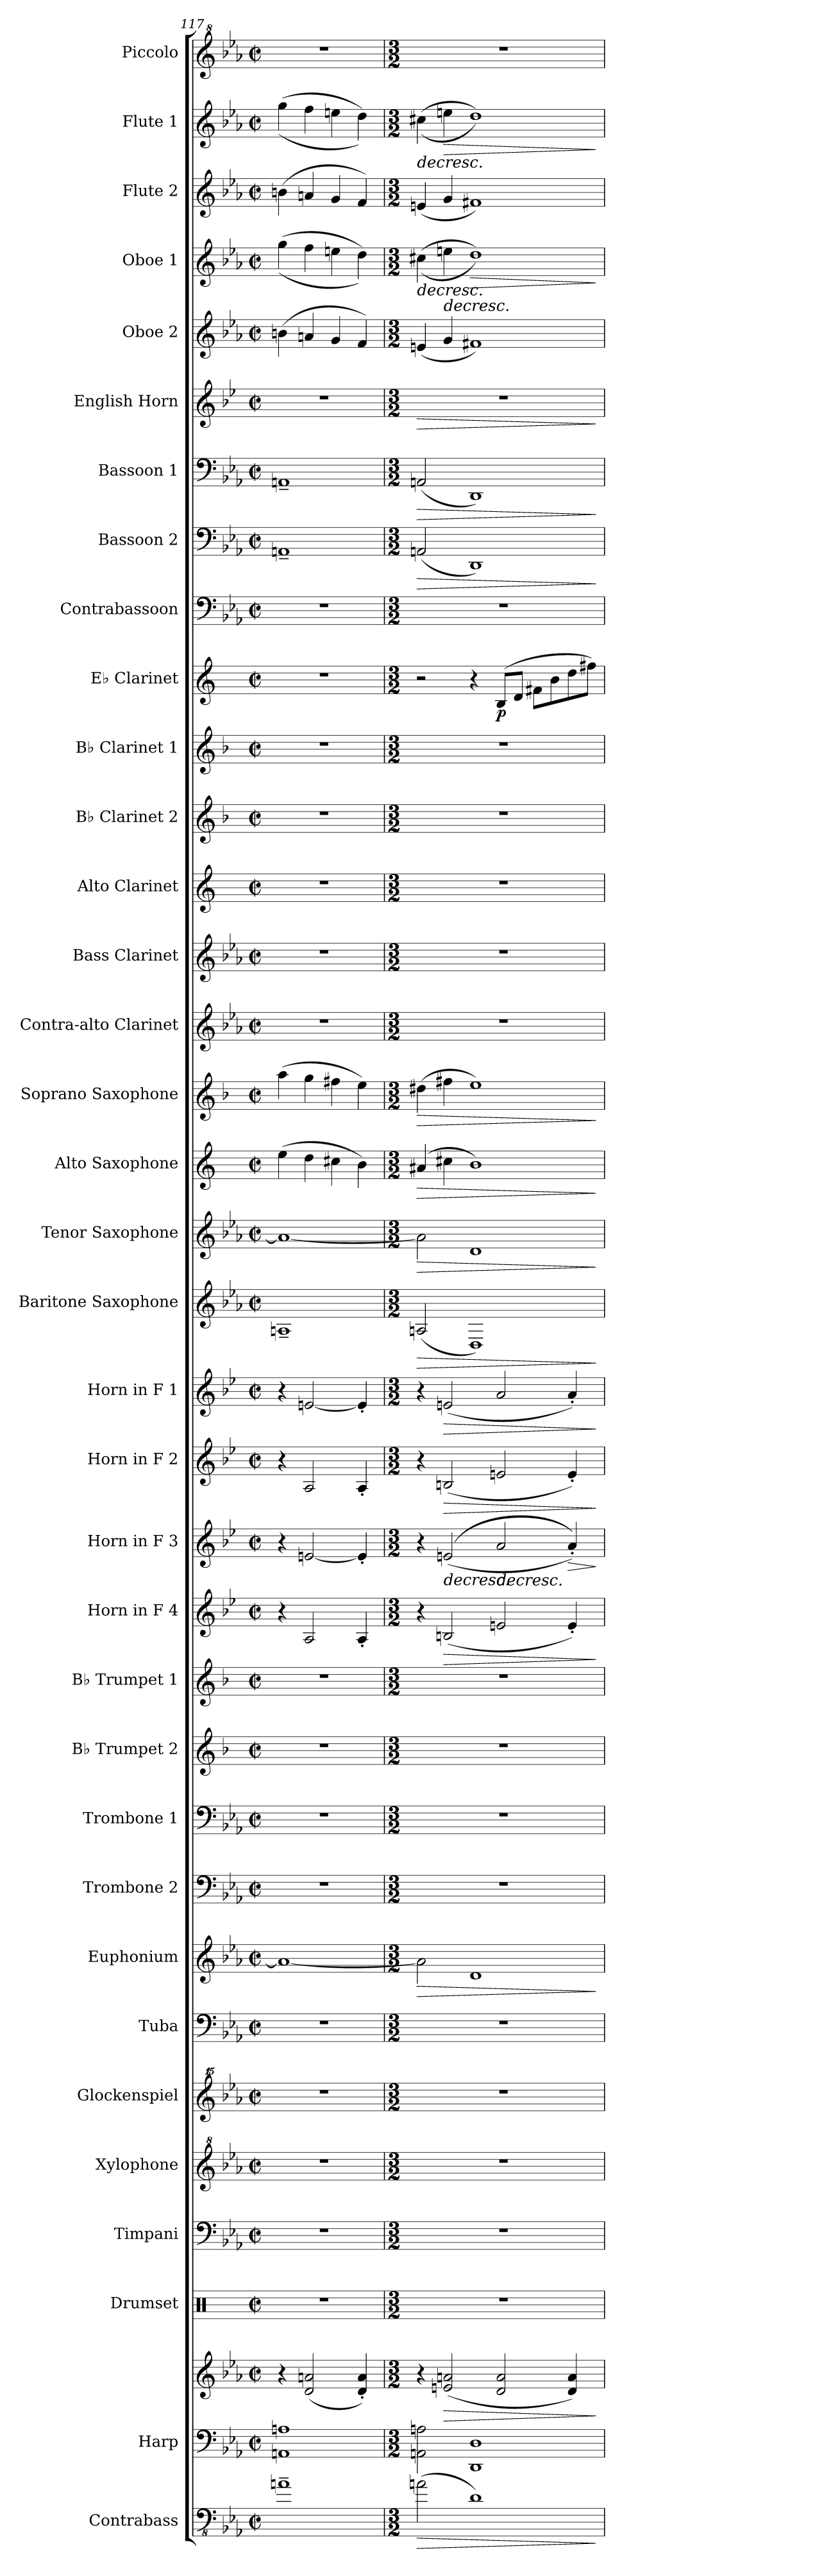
**kern	**dynam	**kern	**kern	**dynam	**kern	**kern	**kern	**kern	**kern	**kern	**dynam	**kern	**kern	**kern	**kern	**kern	**dynam	**kern	**dynam	**kern	**dynam	**kern	**dynam	**kern	**dynam	**kern	**dynam	**kern	**dynam	**kern	**dynam	**kern	**kern	**kern	**kern	**kern	**kern	**dynam	**kern	**kern	**dynam	**kern	**dynam	**kern	**dynam	**kern	**kern	**dynam	**kern	**kern	**dynam	**kern
*part35	*part35	*part34	*part34	*part34	*part33	*part32	*part31	*part30	*part29	*part28	*part28	*part27	*part26	*part25	*part24	*part23	*part23	*part22	*part22	*part21	*part21	*part20	*part20	*part19	*part19	*part18	*part18	*part17	*part17	*part16	*part16	*part15	*part14	*part13	*part12	*part11	*part10	*part10	*part9	*part8	*part8	*part7	*part7	*part6	*part6	*part5	*part4	*part4	*part3	*part2	*part2	*part1
*staff36	*staff36	*staff35	*staff34	*staff34/35	*staff33	*staff32	*staff31	*staff30	*staff29	*staff28	*staff28	*staff27	*staff26	*staff25	*staff24	*staff23	*staff23	*staff22	*staff22	*staff21	*staff21	*staff20	*staff20	*staff19	*staff19	*staff18	*staff18	*staff17	*staff17	*staff16	*staff16	*staff15	*staff14	*staff13	*staff12	*staff11	*staff10	*staff10	*staff9	*staff8	*staff8	*staff7	*staff7	*staff6	*staff6	*staff5	*staff4	*staff4	*staff3	*staff2	*staff2	*staff1
*I"Contrabass	*	*I"Harp	*	*	*I"Drumset	*I"Timpani	*I"Xylophone	*I"Glockenspiel	*I"Tuba	*I"Euphonium	*	*I"Trombone 2	*I"Trombone 1	*I"B♭ Trumpet 2	*I"B♭ Trumpet 1	*I"Horn in F 4	*	*I"Horn in F 3	*	*I"Horn in F 2	*	*I"Horn in F 1	*	*I"Baritone Saxophone	*	*I"Tenor Saxophone	*	*I"Alto Saxophone	*	*I"Soprano Saxophone	*	*I"Contra-alto Clarinet	*I"Bass Clarinet	*I"Alto Clarinet	*I"B♭ Clarinet 2	*I"B♭ Clarinet 1	*I"E♭ Clarinet	*	*I"Contrabassoon	*I"Bassoon 2	*	*I"Bassoon 1	*	*I"English Horn	*	*I"Oboe 2	*I"Oboe 1	*	*I"Flute 2	*I"Flute 1	*	*I"Piccolo
*I'Cb.	*	*I'Hrp.	*	*	*I'Drs.	*I'Timp.	*I'Xyl.	*I'Glk.	*I'Tba.	*I'Euph.	*	*I'Tbn. 2	*I'Tbn. 1	*I'B♭ Tpt. 2	*I'B♭ Tpt. 1	*I'Hn. 4	*	*I'Hn. 3	*	*I'Hn. 2	*	*I'Hn. 1	*	*I'Bar. Sax.	*	*I'T. Sax.	*	*I'A. Sax.	*	*I'S. Sax.	*	*I'C-a. Cl.	*I'B. Cl.	*I'A. Cl.	*I'B♭ Cl. 2	*I'B♭ Cl. 1	*I'E♭ Cl.	*	*I'Cbsn.	*I'Bsn. 2	*	*I'Bsn. 1	*	*I'E. Hn.	*	*I'Ob. 2	*I'Ob. 1	*	*I'Fl. 2	*I'Fl. 1	*	*I'Picc.
*clefFv4	*	*clefF4	*clefG2	*	*clefX	*clefF4	*clefG^2	*clefG^^2	*clefF4	*clefG2	*	*clefF4	*clefF4	*clefG2	*clefG2	*clefG2	*	*clefG2	*	*clefG2	*	*clefG2	*	*clefG2	*	*clefG2	*	*clefG2	*	*clefG2	*	*clefG2	*clefG2	*clefG2	*clefG2	*clefG2	*clefG2	*	*clefF4	*clefF4	*	*clefF4	*	*clefG2	*	*clefG2	*clefG2	*	*clefG2	*clefG2	*	*clefG^2
*ITrd7c12	*	*	*	*	*	*	*	*	*	*ITrd8c14	*	*	*	*ITrd1c2	*ITrd1c2	*ITrd4c7	*	*ITrd4c7	*	*ITrd4c7	*	*ITrd4c7	*	*ITrd12c21	*	*ITrd8c14	*	*ITrd5c9	*	*ITrd1c2	*	*ITrd12c21	*ITrd8c14	*ITrd5c9	*ITrd1c2	*ITrd1c2	*ITrd-2c-3	*	*ITrd7c12	*	*	*	*	*ITrd4c7	*	*	*	*	*	*	*	*ITrd-7c-12
*k[b-e-a-]	*	*k[b-e-a-]	*k[b-e-a-]	*	*k[]	*k[b-e-a-]	*k[b-e-a-]	*k[b-e-a-]	*k[b-e-a-]	*k[b-e-a-]	*	*k[b-e-a-]	*k[b-e-a-]	*k[b-e-a-]	*k[b-e-a-]	*k[b-e-a-]	*	*k[b-e-a-]	*	*k[b-e-a-]	*	*k[b-e-a-]	*	*k[b-e-a-]	*	*k[b-e-a-]	*	*k[b-e-a-]	*	*k[b-e-a-]	*	*k[b-e-a-]	*k[b-e-a-]	*k[b-e-a-]	*k[b-e-a-]	*k[b-e-a-]	*k[b-e-a-]	*	*k[b-e-a-]	*k[b-e-a-]	*	*k[b-e-a-]	*	*k[b-e-a-]	*	*k[b-e-a-]	*k[b-e-a-]	*	*k[b-e-a-]	*k[b-e-a-]	*	*k[b-e-a-]
*M4/4	*	*M4/4	*M4/4	*	*M4/4	*M4/4	*M4/4	*M4/4	*M4/4	*M4/4	*	*M4/4	*M4/4	*M4/4	*M4/4	*M4/4	*	*M4/4	*	*M4/4	*	*M4/4	*	*M4/4	*	*M4/4	*	*M4/4	*	*M4/4	*	*M4/4	*M4/4	*M4/4	*M4/4	*M4/4	*M4/4	*	*M4/4	*M4/4	*	*M4/4	*	*M4/4	*	*M4/4	*M4/4	*	*M4/4	*M4/4	*	*M4/4
*met(c|)	*	*met(c|)	*met(c|)	*	*met(c|)	*met(c|)	*met(c|)	*met(c|)	*met(c|)	*met(c|)	*	*met(c|)	*met(c|)	*met(c|)	*met(c|)	*met(c|)	*	*met(c|)	*	*met(c|)	*	*met(c|)	*	*met(c|)	*	*met(c|)	*	*met(c|)	*	*met(c|)	*	*met(c|)	*met(c|)	*met(c|)	*met(c|)	*met(c|)	*met(c|)	*	*met(c|)	*met(c|)	*	*met(c|)	*	*met(c|)	*	*met(c|)	*met(c|)	*	*met(c|)	*met(c|)	*	*met(c|)
=117	=117	=117	=117	=117	=117	=117	=117	=117	=117	=117	=117	=117	=117	=117	=117	=117	=117	=117	=117	=117	=117	=117	=117	=117	=117	=117	=117	=117	=117	=117	=117	=117	=117	=117	=117	=117	=117	=117	=117	=117	=117	=117	=117	=117	=117	=117	=117	=117	=117	=117	=117	=117
1AAn~	.	1AAn 1An	4r	.	1r	1r	1r	1r	1r	1A_	.	1r	1r	1r	1r	4r	.	4r	.	4r	.	4r	.	1AAn~	.	1A_	.	(4g\	.	(4gg\	.	1r	1r	1r	1r	1r	1r	.	1r	1AAn~	.	1AAn~	.	1r	.	(4bn\	((4gg\	.	(4bn\	((4gg\	.	1r
.	.	.	(2d/ 2an/	.	.	.	.	.	.	.	.	.	.	.	.	2D/	.	[2An/	.	2D/	.	[2An/	.	.	.	.	.	4f\	.	4ff\	.	.	.	.	.	.	.	.	.	.	.	.	.	.	.	4an/	4ff\	.	4an/	4ff\	.	.
.	.	.	.	.	.	.	.	.	.	.	.	.	.	.	.	.	.	.	.	.	.	.	.	.	.	.	.	4en\	.	4een\	.	.	.	.	.	.	.	.	.	.	.	.	.	.	.	4g/	4een\	.	4g/	4een\	.	.
.	.	.	4d/' 4a/')	.	.	.	.	.	.	.	.	.	.	.	.	4D'/	.	4A'/]	.	4D'/	.	4A'/]	.	.	.	.	.	4d\)	.	4dd\)	.	.	.	.	.	.	.	.	.	.	.	.	.	.	.	4f/)	4dd\))	.	4f/)	4dd\))	.	.
=118	=118	=118	=118	=118	=118	=118	=118	=118	=118	=118	=118	=118	=118	=118	=118	=118	=118	=118	=118	=118	=118	=118	=118	=118	=118	=118	=118	=118	=118	=118	=118	=118	=118	=118	=118	=118	=118	=118	=118	=118	=118	=118	=118	=118	=118	=118	=118	=118	=118	=118	=118	=118
*M3/2	*	*M3/2	*M3/2	*	*M3/2	*M3/2	*M3/2	*M3/2	*M3/2	*M3/2	*	*M3/2	*M3/2	*M3/2	*M3/2	*M3/2	*	*M3/2	*	*M3/2	*	*M3/2	*	*M3/2	*	*M3/2	*	*M3/2	*	*M3/2	*	*M3/2	*M3/2	*M3/2	*M3/2	*M3/2	*M3/2	*	*M3/2	*M3/2	*	*M3/2	*	*M3/2	*	*M3/2	*M3/2	*	*M3/2	*M3/2	*	*M3/2
!	!LO:HP:b	!	!	!	!	!	!	!	!	!	!LO:HP:b	!	!	!	!	!	!	!	!	!	!	!	!	!	!LO:HP:b	!	!LO:HP:b	!	!LO:HP:b	!	!LO:HP:b	!	!	!	!	!	!	!	!	!	!LO:HP:b	!	!LO:HP:b	!	!LO:HP:b	!	!	!LO:HP:b	!	!	!LO:HP:b	!
(2AAn\	>	2AAn\ 2An\	4r	.	1.r	1.r	1.r	1.r	1.r	2A\]	>	1.r	1.r	1.r	1.r	4r	.	4r	.	4r	.	4r	.	(2AAn/	>	2A\]	>	(4c#X/	>	(4cc#X\	>	1.r	1.r	1.r	1.r	1.r	2r	.	1.r	(2AAn/	>	(2AAn/	>	1.r	>	(4en/	((4cc#X\	>	(4en/	((4cc#X\	>	1.r
!	!	!	!	!LO:HP:b	!	!	!	!	!	!	!	!	!	!	!	!	!LO:HP:b	!	!LO:HP:b	!	!LO:HP:b	!	!LO:HP:b	!	!	!	!	!	!	!	!	!	!	!	!	!	!	!	!	!	!	!	!	!	!	!	!	!LO:HP:b	!	!	!LO:HP:b	!
.	.	.	(2en/ 2an/	>	.	.	.	.	.	.	.	.	.	.	.	(2En/	>	(((2An/	>	(2En/	>	(2An/	>	.	.	.	.	4en\	.	4een\	.	.	.	.	.	.	.	.	.	.	.	.	.	.	.	4g/	4een\	>	4g/	4een\	>	.
!	!	!	!	!	!	!	!	!	!	!	!	!	!	!	!	!	!	!	!	!	!	!	!	!	!	!	!	!	!	!	!	!	!	!	!	!	!	!	!	!	!	!	!	!	!	!	!	!LO:HP:b	!	!	!	!
1DD)	.	1DD 1D	.	.	.	.	.	.	.	1D	.	.	.	.	.	.	.	.	.	.	.	.	.	1DD)	.	1D	.	1d)	.	1dd)	.	.	.	.	.	.	4r	.	.	1DD)	.	1DD)	.	.	.	1f#X)	1dd))	>	1f#X)	1dd))	.	.
!	!	!	!	!	!	!	!	!	!	!	!	!	!	!	!	!	!	!	!LO:HP:b	!	!	!	!	!	!	!	!	!	!	!	!	!	!	!	!	!	!	!LO:DY:b	!	!	!	!	!	!	!	!	!	!	!	!	!	!
.	.	.	2d/ 2a/	.	.	.	.	.	.	.	.	.	.	.	.	2An/	.	2d/	>	2An/	.	2d/	.	.	.	.	.	.	.	.	.	.	.	.	.	.	(8d/L	p	.	.	.	.	.	.	.	.	.	.	.	.	.	.
.	.	.	.	.	.	.	.	.	.	.	.	.	.	.	.	.	.	.	.	.	.	.	.	.	.	.	.	.	.	.	.	.	.	.	.	.	8f/J	.	.	.	.	.	.	.	.	.	.	.	.	.	.	.
.	.	.	.	.	.	.	.	.	.	.	.	.	.	.	.	.	.	.	.	.	.	.	.	.	.	.	.	.	.	.	.	.	.	.	.	.	8an\L	.	.	.	.	.	.	.	.	.	.	.	.	.	.	.
.	.	.	.	.	.	.	.	.	.	.	.	.	.	.	.	.	.	.	.	.	.	.	.	.	.	.	.	.	.	.	.	.	.	.	.	.	8dd\	.	.	.	.	.	.	.	.	.	.	.	.	.	.	.
!	!	!	!	!	!	!	!	!	!	!	!	!	!	!	!	!	!	!	!LO:HP:b	!	!	!	!	!	!	!	!	!	!	!	!	!	!	!	!	!	!	!	!	!	!	!	!	!	!	!	!	!	!	!	!	!
.	.	.	4d/ 4a/)	.	.	.	.	.	.	.	.	.	.	.	.	4A'/)	.	4d'/)))	>	4A'/)	.	4d'/)	.	.	.	.	.	.	.	.	.	.	.	.	.	.	8ff\	.	.	.	.	.	.	.	.	.	.	.	.	.	.	.
.	.	.	.	.	.	.	.	.	.	.	.	.	.	.	.	.	.	.	.	.	.	.	.	.	.	.	.	.	.	.	.	.	.	.	.	.	8aan\J)	.	.	.	.	.	.	.	.	.	.	.	.	.	.	.
.	]	.	.	]	.	.	.	.	.	.	]	.	.	.	.	.	]	.	] ] ]	.	]	.	]	.	]	.	]	.	]	.	]	.	.	.	.	.	.	.	.	.	]	.	]	.	]	.	.	] ] ]	.	.	] ]	.
=	=	=	=	=	=	=	=	=	=	=	=	=	=	=	=	=	=	=	=	=	=	=	=	=	=	=	=	=	=	=	=	=	=	=	=	=	=	=	=	=	=	=	=	=	=	=	=	=	=	=	=	=
*-	*-	*-	*-	*-	*-	*-	*-	*-	*-	*-	*-	*-	*-	*-	*-	*-	*-	*-	*-	*-	*-	*-	*-	*-	*-	*-	*-	*-	*-	*-	*-	*-	*-	*-	*-	*-	*-	*-	*-	*-	*-	*-	*-	*-	*-	*-	*-	*-	*-	*-	*-	*-
